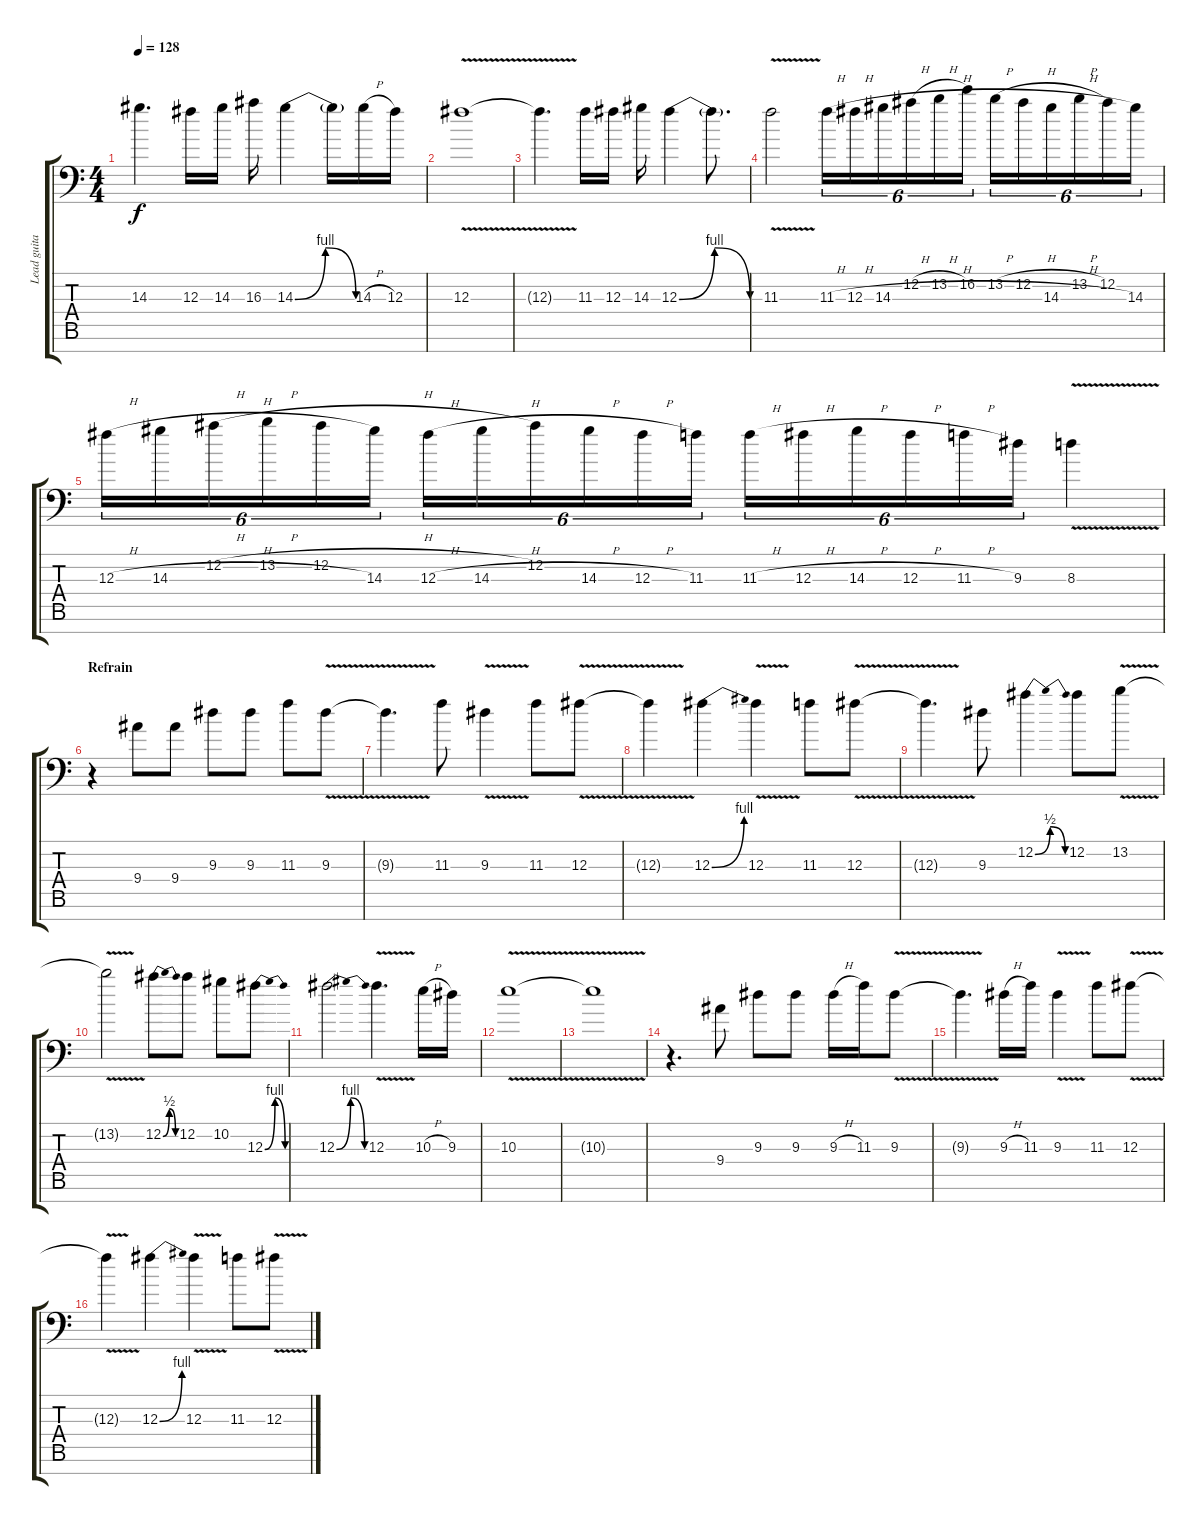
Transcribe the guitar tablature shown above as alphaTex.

\track ("Lead guitar 2" "Lead guita") {instrument overdrivenguitar}
\staff {score tabs}
\tuning (Eb4 Bb3 Gb3 Db3 Ab2 Eb2 Bb1) {hide}
\ts (4 4)
\tempo 128
\clef f4
\ks c
14.3{t}.4{d dy f} 12.3.16 14.3.16 16.3.16 14.3{be (bendrelease 0 0 15 4 45 4 60 0)}.4 14.3{t}.16 14.3{h}.16 12.3.16 |
12.3{v}.1 |
12.3{t}.4{d} 11.3.16 12.3.16 14.3.16 12.3{be (bendrelease 0 0 15 4 30 4 60 0)}.4 12.3{t}.8{d} |
11.3{v}.2 11.3{h}.16{tu (6 4)} 12.3{h}.16{tu (6 4)} 14.3{h}.16{tu (6 4)} 12.2{h}.16{tu (6 4)} 13.2{h}.16{tu (6 4)} 16.2.16{tu (6 4)} 13.2{h}.16{tu (6 4)} 12.2{h}.16{tu (6 4)} 14.3{h}.16{tu (6 4)} 13.2{h}.16{tu (6 4)} 12.2.16{tu (6 4)} 14.3.16{tu (6 4)} |
12.3{h}.16{tu (6 4)} 14.3{h}.16{tu (6 4)} 12.2{h}.16{tu (6 4)} 13.2{h}.16{tu (6 4)} 12.2{h}.16{tu (6 4)} 14.3.16{tu (6 4)} 12.3{h}.16{tu (6 4)} 14.3{h}.16{tu (6 4)} 12.2.16{tu (6 4)} 14.3{h}.16{tu (6 4)} 12.3{h}.16{tu (6 4)} 11.3.16{tu (6 4)} 11.3{h}.16{tu (6 4)} 12.3{h}.16{tu (6 4)} 14.3{h}.16{tu (6 4)} 12.3{h}.16{tu (6 4)} 11.3{h}.16{tu (6 4)} 9.3.16{tu (6 4)} 8.3{v}.4 |
\section ("" "Refrain")
r.4 9.4.8 9.4.8 9.3.8 9.3.8 11.3.8 9.3{v}.8 |
9.3{t}.4{d} 11.3.8 9.3{v}.4 11.3.8 12.3{v}.8 |
12.3{t}.4 12.3{be (bend 0 0 60 4)}.4 12.3{v}.4 11.3.8 12.3{v}.8 |
12.3{t}.4{d} 9.3.8 12.2{be (bendrelease 0 0 15 2 45 2 60 0)}.4 12.2.8 13.2{v}.8 |
13.2{t}.2 12.2{be (bendrelease 0 0 30 2 45 2 60 0)}.8 12.2.8 10.2.8 12.3{be (bendrelease 0 0 15 4 45 4 60 0)}.8 |
12.3{be (bendrelease 0 0 15 4 45 4 60 0)}.2 12.3{v}.4{d} 10.3{h}.16 9.3.16 |
10.3{v}.1 |
10.3{t}.1 |
r.4{d} 9.4.8 9.3.8 9.3.8 9.3{h}.16 11.3.16 9.3{v}.8 |
9.3{t}.4{d} 9.3{h}.16 11.3.16 9.3{v}.4 11.3.8 12.3{v}.8 |
12.3{t}.4 12.3{be (bend 0 0 60 4)}.4 12.3{v}.4 11.3.8 12.3{v}.8
